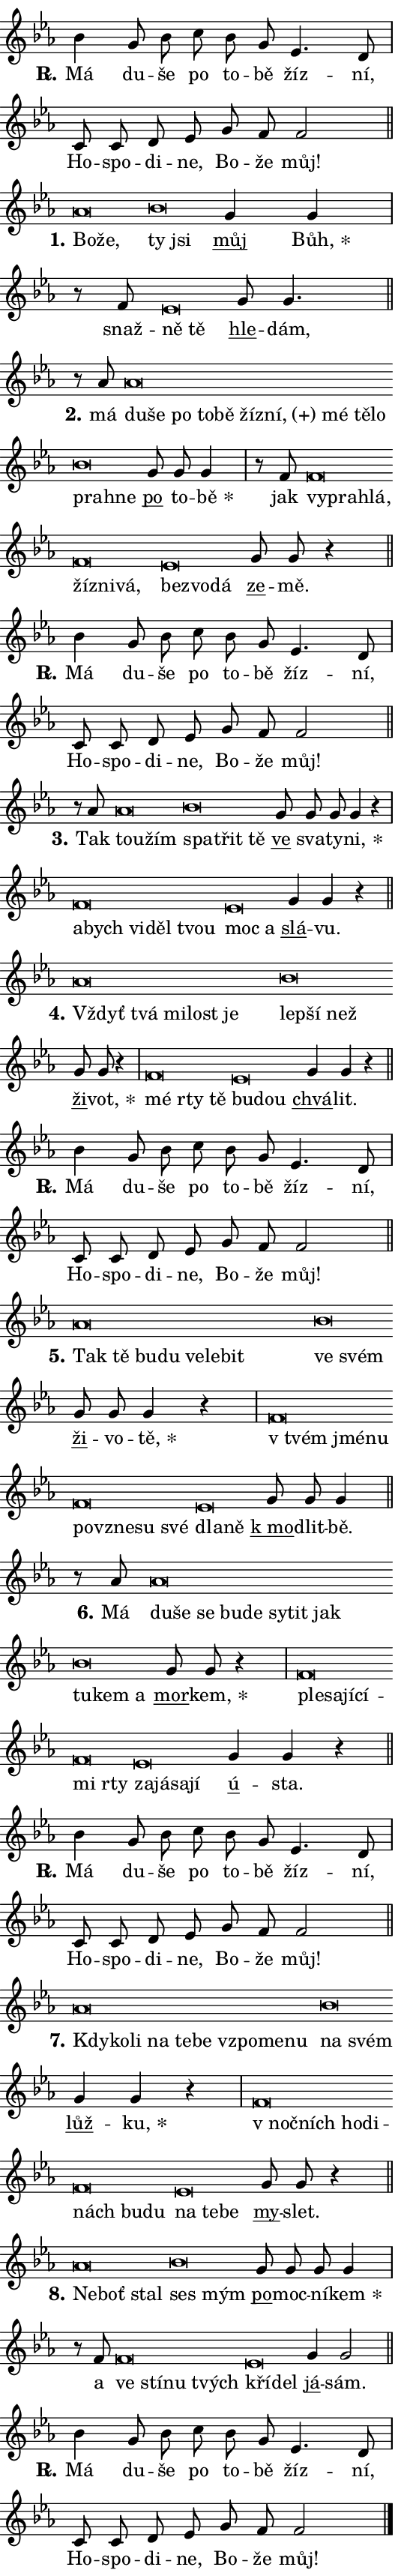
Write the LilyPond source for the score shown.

\version "2.24.0"
\header { tagline = "" }
\paper {
  indent = 0\cm
  top-margin = 0\cm
  right-margin = 0.13\cm % to fit lyric hyphens
  bottom-margin = 0\cm
  left-margin = 0\cm
  paper-width = 9\cm
  page-breaking = #ly:one-page-breaking
  system-system-spacing.basic-distance = #11
  score-system-spacing.basic-distance = #11
  ragged-last = ##f
}


%% Author: Thomas Morley
%% https://lists.gnu.org/archive/html/lilypond-user/2020-05/msg00002.html
#(define (line-position grob)
"Returns position of @var[grob} in current system:
   @code{'start}, if at first time-step
   @code{'end}, if at last time-step
   @code{'middle} otherwise
"
  (let* ((col (ly:item-get-column grob))
         (ln (ly:grob-object col 'left-neighbor))
         (rn (ly:grob-object col 'right-neighbor))
         (col-to-check-left (if (ly:grob? ln) ln col))
         (col-to-check-right (if (ly:grob? rn) rn col))
         (break-dir-left
           (and
             (ly:grob-property col-to-check-left 'non-musical #f)
             (ly:item-break-dir col-to-check-left)))
         (break-dir-right
           (and
             (ly:grob-property col-to-check-right 'non-musical #f)
             (ly:item-break-dir col-to-check-right))))
        (cond ((eqv? 1 break-dir-left) 'start)
              ((eqv? -1 break-dir-right) 'end)
              (else 'middle))))

#(define (tranparent-at-line-position vctor)
  (lambda (grob)
  "Relying on @code{line-position} select the relevant enry from @var{vctor}.
Used to determine transparency,"
    (case (line-position grob)
      ((end) (not (vector-ref vctor 0)))
      ((middle) (not (vector-ref vctor 1)))
      ((start) (not (vector-ref vctor 2))))))

noteHeadBreakVisibility =
#(define-music-function (break-visibility)(vector?)
"Makes @code{NoteHead}s transparent relying on @var{break-visibility}"
#{
  \override NoteHead.transparent =
    #(tranparent-at-line-position break-visibility)
#})

#(define delete-ledgers-for-transparent-note-heads
  (lambda (grob)
    "Reads whether a @code{NoteHead} is transparent.
If so this @code{NoteHead} is removed from @code{'note-heads} from
@var{grob}, which is supposed to be @code{LedgerLineSpanner}.
As a result ledgers are not printed for this @code{NoteHead}"
    (let* ((nhds-array (ly:grob-object grob 'note-heads))
           (nhds-list
             (if (ly:grob-array? nhds-array)
                 (ly:grob-array->list nhds-array)
                 '()))
           ;; Relies on the transparent-property being done before
           ;; Staff.LedgerLineSpanner.after-line-breaking is executed.
           ;; This is fragile ...
           (to-keep
             (remove
               (lambda (nhd)
                 (ly:grob-property nhd 'transparent #f))
               nhds-list)))
      ;; TODO find a better method to iterate over grob-arrays, similiar
      ;; to filter/remove etc for lists
      ;; For now rebuilt from scratch
      (set! (ly:grob-object grob 'note-heads)  '())
      (for-each
        (lambda (nhd)
          (ly:pointer-group-interface::add-grob grob 'note-heads nhd))
        to-keep))))

squashNotes = {
  \override NoteHead.X-extent = #'(-0.2 . 0.2)
  \override NoteHead.Y-extent = #'(-0.75 . 0)
  \override NoteHead.stencil =
    #(lambda (grob)
       (let ((pos (ly:grob-property grob 'staff-position)))
         (begin
           (if (< pos -7) (display "ERROR: Lower brevis then expected\n") (display ""))
           (if (<= pos -6) ly:text-interface::print ly:note-head::print))))
}
unSquashNotes = {
  \revert NoteHead.X-extent
  \revert NoteHead.Y-extent
  \revert NoteHead.stencil
}

hideNotes = \noteHeadBreakVisibility #begin-of-line-visible
unHideNotes = \noteHeadBreakVisibility #all-visible

% work-around for resetting accidentals
% https://lilypond.org/doc/v2.23/Documentation/notation/displaying-rhythms#unmetered-music
cadenzaMeasure = {
  \cadenzaOff
  \partial 1024 s1024
  \cadenzaOn
}

#(define-markup-command (accent layout props text) (markup?)
  "Underline accented syllable"
  (interpret-markup layout props
    #{\markup \override #'(offset . 4.3) \underline { #text }#}))

responsum = \markup \concat {
  "R" \hspace #-1.05 \path #0.1 #'((moveto 0 0.07) (lineto 0.9 0.8)) \hspace #0.05 "."
}

spaceSize = #0.6828661417322834 % exact space size for TeX Gyre Schola

\layout {
  \context {
    \Staff
    \remove "Time_signature_engraver"
    \override LedgerLineSpanner.after-line-breaking = #delete-ledgers-for-transparent-note-heads
  }
  \context {
    \Lyrics {
      \override LyricSpace.minimum-distance = \spaceSize
      \override LyricText.font-name = #"TeX Gyre Schola"
      \override LyricText.font-size = 1
      \override StanzaNumber.font-name = #"TeX Gyre Schola Bold"
      \override StanzaNumber.font-size = 1
    }
  }
  \context {
    \Score 
    \override NoteHead.text =
      #(lambda (grob) 
        (let ((pos (ly:grob-property grob 'staff-position)))
          #{\markup {
            \combine
              \halign #-0.55 \raise #(if (= pos -6) 0 0.5) \override #'(thickness . 2) \draw-line #'(3.2 . 0)
              \musicglyph "noteheads.sM1"
          }#}))
  }
}

% magnetic-lyrics.ily
%
%   written by
%     Jean Abou Samra <jean@abou-samra.fr>
%     Werner Lemberg <wl@gnu.org>
%
%   adapted by
%     Jiri Hon <jiri.hon@gmail.com>
%
% Version 2022-Apr-15

% https://www.mail-archive.com/lilypond-user@gnu.org/msg149350.html

#(define (Left_hyphen_pointer_engraver context)
   "Collect syllable-hyphen-syllable occurrences in lyrics and store
them in properties.  This engraver only looks to the left.  For
example, if the lyrics input is @code{foo -- bar}, it does the
following.

@itemize @bullet
@item
Set the @code{text} property of the @code{LyricHyphen} grob between
@q{foo} and @q{bar} to @code{foo}.

@item
Set the @code{left-hyphen} property of the @code{LyricText} grob with
text @q{foo} to the @code{LyricHyphen} grob between @q{foo} and
@q{bar}.
@end itemize

Use this auxiliary engraver in combination with the
@code{lyric-@/text::@/apply-@/magnetic-@/offset!} hook."
   (let ((hyphen #f)
         (text #f))
     (make-engraver
      (acknowledgers
       ((lyric-syllable-interface engraver grob source-engraver)
        (set! text grob)))
      (end-acknowledgers
       ((lyric-hyphen-interface engraver grob source-engraver)
        ;(when (not (grob::has-interface grob 'lyric-space-interface))
          (set! hyphen grob)));)
      ((stop-translation-timestep engraver)
       (when (and text hyphen)
         (ly:grob-set-object! text 'left-hyphen hyphen))
       (set! text #f)
       (set! hyphen #f)))))

#(define (lyric-text::apply-magnetic-offset! grob)
   "If the space between two syllables is less than the value in
property @code{LyricText@/.details@/.squash-threshold}, move the right
syllable to the left so that it gets concatenated with the left
syllable.

Use this function as a hook for
@code{LyricText@/.after-@/line-@/breaking} if the
@code{Left_@/hyphen_@/pointer_@/engraver} is active."
   (let ((hyphen (ly:grob-object grob 'left-hyphen #f)))
     (when hyphen
       (let ((left-text (ly:spanner-bound hyphen LEFT)))
         (when (grob::has-interface left-text 'lyric-syllable-interface)
           (let* ((common (ly:grob-common-refpoint grob left-text X))
                  (this-x-ext (ly:grob-extent grob common X))
                  (left-x-ext
                   (begin
                     ;; Trigger magnetism for left-text.
                     (ly:grob-property left-text 'after-line-breaking)
                     (ly:grob-extent left-text common X)))
                  ;; `delta` is the gap width between two syllables.
                  (delta (- (interval-start this-x-ext)
                            (interval-end left-x-ext)))
                  (details (ly:grob-property grob 'details))
                  (threshold (assoc-get 'squash-threshold details 0.2)))
             (when (< delta threshold)
               (let* (;; We have to manipulate the input text so that
                      ;; ligatures crossing syllable boundaries are not
                      ;; disabled.  For languages based on the Latin
                      ;; script this is essentially a beautification.
                      ;; However, for non-Western scripts it can be a
                      ;; necessity.
                      (lt (ly:grob-property left-text 'text))
                      (rt (ly:grob-property grob 'text))
                      (is-space (grob::has-interface hyphen 'lyric-space-interface))
                      (space (if is-space " " ""))
                      (extra-delta (if is-space spaceSize 0))
                      ;; Append new syllable.
                      (ltrt-space (if (and (string? lt) (string? rt))
                                (string-append lt space rt)
                                (make-concat-markup (list lt space rt))))
                      ;; Right-align `ltrt` to the right side.
                      (ltrt-space-markup (grob-interpret-markup
                               grob
                               (make-translate-markup
                                (cons (interval-length this-x-ext) 0)
                                (make-right-align-markup ltrt-space)))))
                 (begin
                   ;; Don't print `left-text`.
                   (ly:grob-set-property! left-text 'stencil #f)
                   ;; Set text and stencil (which holds all collected
                   ;; syllables so far) and shift it to the left.
                   (ly:grob-set-property! grob 'text ltrt-space)
                   (ly:grob-set-property! grob 'stencil ltrt-space-markup)
                   (ly:grob-translate-axis! grob (- (- delta extra-delta)) X))))))))))


#(define (lyric-hyphen::displace-bounds-first grob)
   ;; Make very sure this callback isn't triggered too early.
   (let ((left (ly:spanner-bound grob LEFT))
         (right (ly:spanner-bound grob RIGHT)))
     (ly:grob-property left 'after-line-breaking)
     (ly:grob-property right 'after-line-breaking)
     (ly:lyric-hyphen::print grob)))

squashThreshold = #0.4

\layout {
  \context {
    \Lyrics
    \consists #Left_hyphen_pointer_engraver
    \override LyricText.after-line-breaking =
      #lyric-text::apply-magnetic-offset!
    \override LyricHyphen.stencil = #lyric-hyphen::displace-bounds-first
    \override LyricText.details.squash-threshold = \squashThreshold
    \override LyricHyphen.minimum-distance = 0
    \override LyricHyphen.minimum-length = \squashThreshold
  }
}

squashText = \override LyricText.details.squash-threshold = 9999
unSquashText = \override LyricText.details.squash-threshold = \squashThreshold

leftText = \override LyricText.self-alignment-X = #LEFT
unLeftText = \revert LyricText.self-alignment-X

starOffset = #(lambda (grob) 
                (let ((x_offset (ly:self-alignment-interface::aligned-on-x-parent grob)))
                  (if (= x_offset 0) 0 (+ x_offset 1.2))))

star = #(define-music-function (syllable)(string?)
"Append star separator at the end of a syllable"
#{
  \once \override LyricText.X-offset = #starOffset
  \lyricmode { \markup {
    #syllable
    \override #'((font-name . "TeX Gyre Schola Bold")) \hspace #0.2 \lower #0.65 \larger "*"
  } }
#})

starAccent = #(define-music-function (syllable)(string?)
"Append star separator at the end of a syllable and make accent"
#{
  \once \override LyricText.X-offset = #starOffset
  \lyricmode { \markup {
    \accent #syllable
    \override #'((font-name . "TeX Gyre Schola Bold")) \hspace #0.2 \lower #0.65 \larger "*"
  } }
#})

breath = #(define-music-function (syllable)(string?)
"Append breathing indicator at the end of a syllable"
#{
  \lyricmode { \markup { #syllable "+" } }
#})

optionalBreath = #(define-music-function (syllable)(string?)
"Append optional breathing indicator at the end of a syllable"
#{
  \lyricmode { \markup { #syllable "(+)" } }
#})


\score {
    <<
        \new Voice = "melody" { \cadenzaOn \key es \major \relative { bes'4 g8 bes c bes g es4. d8 \cadenzaMeasure \bar "|" c8 c d es g f f2 \cadenzaMeasure \bar "||" \break } }
        \new Lyrics \lyricsto "melody" { \lyricmode { \set stanza = \responsum
Má du -- še po to -- bě žíz -- ní, Ho -- spo -- di -- ne, Bo -- že můj! } }
    >>
    \layout {}
}

\score {
    <<
        \new Voice = "melody" { \cadenzaOn \key es \major \relative { \squashNotes as'\breve*1/16 \hideNotes \breve*1/16 \bar "" \unHideNotes \unSquashNotes \squashNotes bes\breve*1/16 \hideNotes \breve*1/16 \bar "" \unHideNotes \unSquashNotes \bar "" g4 g \cadenzaMeasure \bar "|" r8 f \squashNotes es\breve*1/16 \hideNotes \breve*1/16 \bar "" \unHideNotes \unSquashNotes \bar "" g8 g4. \cadenzaMeasure \bar "||" \break } }
        \new Lyrics \lyricsto "melody" { \lyricmode { \set stanza = "1."
\leftText Bo -- \squashText že, \unSquashText ty \squashText jsi \unLeftText \unSquashText \markup \accent můj \star Bůh, snaž -- \leftText ně \squashText tě \unLeftText \unSquashText \markup \accent hle -- dám, } }
    >>
    \layout {}
}

\score {
    <<
        \new Voice = "melody" { \cadenzaOn \key es \major \relative { r8 as'8 \squashNotes as\breve*1/16 \hideNotes \breve*1/16 \bar "" \breve*1/16 \bar "" \breve*1/16 \bar "" \breve*1/16 \bar "" \breve*1/16 \bar "" \breve*1/16 \bar "" \breve*1/16 \bar "" \breve*1/16 \breve*1/16 \bar "" \unHideNotes \unSquashNotes \squashNotes bes\breve*1/16 \hideNotes \breve*1/16 \bar "" \unHideNotes \unSquashNotes \bar "" g8 g g4 \cadenzaMeasure \bar "|" r8 f8 \squashNotes f\breve*1/16 \hideNotes \breve*1/16 \bar "" \breve*1/16 \bar "" \breve*1/16 \bar "" \breve*1/16 \breve*1/16 \bar "" \unHideNotes \unSquashNotes \squashNotes es\breve*1/16 \hideNotes \breve*1/16 \breve*1/16 \bar "" \unHideNotes \unSquashNotes \bar "" g8 g r4 \cadenzaMeasure \bar "||" \break } }
        \new Lyrics \lyricsto "melody" { \lyricmode { \set stanza = "2."
má \leftText du -- \squashText še po to -- bě žíz -- \optionalBreath ní, mé tě -- lo \unSquashText pra -- \squashText hne \unLeftText \unSquashText \markup \accent po to -- \star bě jak \leftText vy -- \squashText pra -- hlá, žíz -- ni -- vá, \unSquashText bez -- \squashText vo -- dá \unLeftText \unSquashText \markup \accent ze -- mě. } }
    >>
    \layout {}
}

\score {
    <<
        \new Voice = "melody" { \cadenzaOn \key es \major \relative { bes'4 g8 bes c bes g es4. d8 \cadenzaMeasure \bar "|" c8 c d es g f f2 \cadenzaMeasure \bar "||" \break } }
        \new Lyrics \lyricsto "melody" { \lyricmode { \set stanza = \responsum
Má du -- še po to -- bě žíz -- ní, Ho -- spo -- di -- ne, Bo -- že můj! } }
    >>
    \layout {}
}

\score {
    <<
        \new Voice = "melody" { \cadenzaOn \key es \major \relative { r8 as'8 \squashNotes as\breve*1/16 \hideNotes \breve*1/16 \bar "" \unHideNotes \unSquashNotes \squashNotes bes\breve*1/16 \hideNotes \breve*1/16 \breve*1/16 \bar "" \unHideNotes \unSquashNotes \bar "" g8 g g g4 r \cadenzaMeasure \bar "|" \squashNotes f\breve*1/16 \hideNotes \breve*1/16 \bar "" \breve*1/16 \bar "" \breve*1/16 \breve*1/16 \bar "" \unHideNotes \unSquashNotes \squashNotes es\breve*1/16 \hideNotes \breve*1/16 \bar "" \unHideNotes \unSquashNotes \bar "" g4 g r \cadenzaMeasure \bar "||" \break } }
        \new Lyrics \lyricsto "melody" { \lyricmode { \set stanza = "3."
Tak \leftText tou -- \squashText žím \unSquashText spa -- \squashText třit tě \unLeftText \unSquashText \markup \accent ve sva -- ty -- \star ni, \leftText a -- \squashText bych vi -- děl tvou \unSquashText moc \squashText a \unLeftText \unSquashText \markup \accent slá -- vu. } }
    >>
    \layout {}
}

\score {
    <<
        \new Voice = "melody" { \cadenzaOn \key es \major \relative { \squashNotes as'\breve*1/16 \hideNotes \breve*1/16 \bar "" \breve*1/16 \bar "" \breve*1/16 \breve*1/16 \bar "" \unHideNotes \unSquashNotes \squashNotes bes\breve*1/16 \hideNotes \breve*1/16 \breve*1/16 \bar "" \unHideNotes \unSquashNotes \bar "" g8 g r4 \cadenzaMeasure \bar "|" \squashNotes f\breve*1/16 \hideNotes \breve*1/16 \breve*1/16 \bar "" \unHideNotes \unSquashNotes \squashNotes es\breve*1/16 \hideNotes \breve*1/16 \bar "" \unHideNotes \unSquashNotes \bar "" g4 g r \cadenzaMeasure \bar "||" \break } }
        \new Lyrics \lyricsto "melody" { \lyricmode { \set stanza = "4."
\leftText Vždyť \squashText tvá mi -- lost je \unSquashText lep -- \squashText ší než \unLeftText \unSquashText \markup \accent ži -- \star vot, \leftText mé \squashText rty tě \unSquashText bu -- \squashText dou \unLeftText \unSquashText \markup \accent chvá -- lit. } }
    >>
    \layout {}
}

\score {
    <<
        \new Voice = "melody" { \cadenzaOn \key es \major \relative { bes'4 g8 bes c bes g es4. d8 \cadenzaMeasure \bar "|" c8 c d es g f f2 \cadenzaMeasure \bar "||" \break } }
        \new Lyrics \lyricsto "melody" { \lyricmode { \set stanza = \responsum
Má du -- še po to -- bě žíz -- ní, Ho -- spo -- di -- ne, Bo -- že můj! } }
    >>
    \layout {}
}

\score {
    <<
        \new Voice = "melody" { \cadenzaOn \key es \major \relative { \squashNotes as'\breve*1/16 \hideNotes \breve*1/16 \bar "" \breve*1/16 \bar "" \breve*1/16 \bar "" \breve*1/16 \bar "" \breve*1/16 \breve*1/16 \bar "" \unHideNotes \unSquashNotes \squashNotes bes\breve*1/16 \hideNotes \breve*1/16 \bar "" \unHideNotes \unSquashNotes \bar "" g8 g g4 r \cadenzaMeasure \bar "|" \squashNotes f\breve*1/16 \hideNotes \breve*1/16 \bar "" \breve*1/16 \bar "" \breve*1/16 \bar "" \breve*1/16 \bar "" \breve*1/16 \breve*1/16 \bar "" \unHideNotes \unSquashNotes \squashNotes es\breve*1/16 \hideNotes \breve*1/16 \bar "" \unHideNotes \unSquashNotes \bar "" g8 g g4 \cadenzaMeasure \bar "||" \break } }
        \new Lyrics \lyricsto "melody" { \lyricmode { \set stanza = "5."
\leftText Tak \squashText tě bu -- du ve -- le -- bit \unSquashText ve \squashText svém \unLeftText \unSquashText \markup \accent ži -- vo -- \star tě, \leftText "v tvém" \squashText jmé -- nu po -- vzne -- su své \unSquashText dla -- \squashText ně \unLeftText \unSquashText \markup \accent "k mo" -- dlit -- bě. } }
    >>
    \layout {}
}

\score {
    <<
        \new Voice = "melody" { \cadenzaOn \key es \major \relative { r8 as'8 \squashNotes as\breve*1/16 \hideNotes \breve*1/16 \bar "" \breve*1/16 \bar "" \breve*1/16 \bar "" \breve*1/16 \bar "" \breve*1/16 \bar "" \breve*1/16 \breve*1/16 \bar "" \unHideNotes \unSquashNotes \squashNotes bes\breve*1/16 \hideNotes \breve*1/16 \breve*1/16 \bar "" \unHideNotes \unSquashNotes \bar "" g8 g r4 \cadenzaMeasure \bar "|" \squashNotes f\breve*1/16 \hideNotes \breve*1/16 \bar "" \breve*1/16 \bar "" \breve*1/16 \bar "" \breve*1/16 \breve*1/16 \bar "" \unHideNotes \unSquashNotes \squashNotes es\breve*1/16 \hideNotes \breve*1/16 \bar "" \breve*1/16 \breve*1/16 \bar "" \unHideNotes \unSquashNotes \bar "" g4 g r \cadenzaMeasure \bar "||" \break } }
        \new Lyrics \lyricsto "melody" { \lyricmode { \set stanza = "6."
Má \leftText du -- \squashText še se bu -- de sy -- tit jak \unSquashText tu -- \squashText kem a \unLeftText \unSquashText \markup \accent mor -- \star kem, \leftText ple -- \squashText sa -- jí -- cí -- mi rty \unSquashText za -- \squashText já -- sa -- jí \unLeftText \unSquashText \markup \accent ú -- sta. } }
    >>
    \layout {}
}

\score {
    <<
        \new Voice = "melody" { \cadenzaOn \key es \major \relative { bes'4 g8 bes c bes g es4. d8 \cadenzaMeasure \bar "|" c8 c d es g f f2 \cadenzaMeasure \bar "||" \break } }
        \new Lyrics \lyricsto "melody" { \lyricmode { \set stanza = \responsum
Má du -- še po to -- bě žíz -- ní, Ho -- spo -- di -- ne, Bo -- že můj! } }
    >>
    \layout {}
}

\score {
    <<
        \new Voice = "melody" { \cadenzaOn \key es \major \relative { \squashNotes as'\breve*1/16 \hideNotes \breve*1/16 \bar "" \breve*1/16 \bar "" \breve*1/16 \bar "" \breve*1/16 \bar "" \breve*1/16 \bar "" \breve*1/16 \bar "" \breve*1/16 \breve*1/16 \bar "" \unHideNotes \unSquashNotes \squashNotes bes\breve*1/16 \hideNotes \breve*1/16 \bar "" \unHideNotes \unSquashNotes \bar "" g4 g r \cadenzaMeasure \bar "|" \squashNotes f\breve*1/16 \hideNotes \breve*1/16 \bar "" \breve*1/16 \bar "" \breve*1/16 \bar "" \breve*1/16 \bar "" \breve*1/16 \breve*1/16 \bar "" \unHideNotes \unSquashNotes \squashNotes es\breve*1/16 \hideNotes \breve*1/16 \breve*1/16 \bar "" \unHideNotes \unSquashNotes \bar "" g8 g r4 \cadenzaMeasure \bar "||" \break } }
        \new Lyrics \lyricsto "melody" { \lyricmode { \set stanza = "7."
\leftText Kdy -- \squashText ko -- li na te -- be vzpo -- me -- nu \unSquashText na \squashText svém \unLeftText \unSquashText \markup \accent lůž -- \star ku, \leftText "v noč" -- \squashText ních ho -- di -- nách bu -- du \unSquashText na \squashText te -- be \unLeftText \unSquashText \markup \accent my -- slet. } }
    >>
    \layout {}
}

\score {
    <<
        \new Voice = "melody" { \cadenzaOn \key es \major \relative { \squashNotes as'\breve*1/16 \hideNotes \breve*1/16 \breve*1/16 \bar "" \unHideNotes \unSquashNotes \squashNotes bes\breve*1/16 \hideNotes \breve*1/16 \bar "" \unHideNotes \unSquashNotes \bar "" g8 g g g4 \cadenzaMeasure \bar "|" r8 f8 \squashNotes f\breve*1/16 \hideNotes \breve*1/16 \bar "" \breve*1/16 \breve*1/16 \bar "" \unHideNotes \unSquashNotes \squashNotes es\breve*1/16 \hideNotes \breve*1/16 \bar "" \unHideNotes \unSquashNotes \bar "" g4 g2 \cadenzaMeasure \bar "||" \break } }
        \new Lyrics \lyricsto "melody" { \lyricmode { \set stanza = "8."
\leftText Ne -- \squashText boť stal \unSquashText ses \squashText mým \unLeftText \unSquashText \markup \accent po -- moc -- ní -- \star kem a \leftText ve \squashText stí -- nu tvých \unSquashText kří -- \squashText del \unLeftText \unSquashText \markup \accent já -- sám. } }
    >>
    \layout {}
}

\score {
    <<
        \new Voice = "melody" { \cadenzaOn \key es \major \relative { bes'4 g8 bes c bes g es4. d8 \cadenzaMeasure \bar "|" c8 c d es g f f2 \cadenzaMeasure \bar "||" \break } \bar "|." }
        \new Lyrics \lyricsto "melody" { \lyricmode { \set stanza = \responsum
Má du -- še po to -- bě žíz -- ní, Ho -- spo -- di -- ne, Bo -- že můj! } }
    >>
    \layout {}
}
